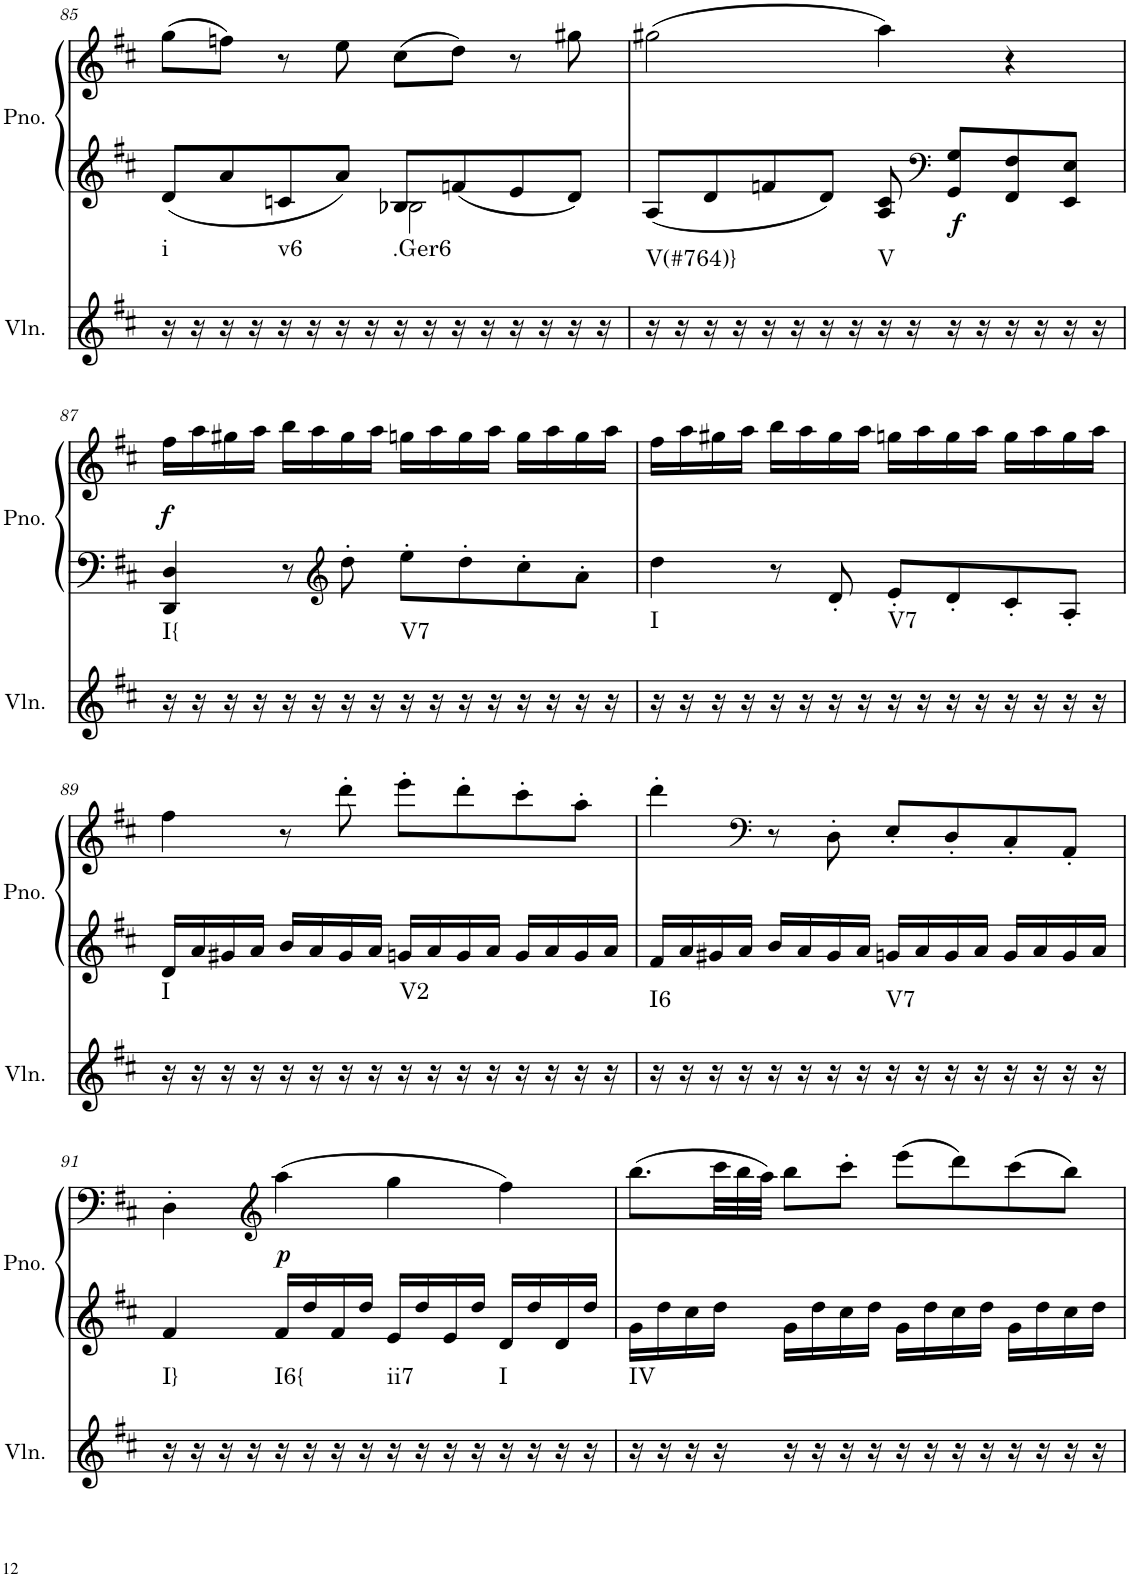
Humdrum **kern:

**kern	**harte	**kern	**kern	**dynam
*part2	*part2	*part1	*part1	*part1
*staff3	*	*staff2	*staff1	*staff1/2
*I"Violin	*	*I"Piano, Piano right	*	*
*I'Vln.	*	*I'Pno.	*	*
!!LO:PB:g=z
*clefG2	*	*clefG2	*clefG2	*
*k[f#c#]	*	*k[f#c#]	*k[f#c#]	*
*M4/4	*	*M4/4	*M4/4	*
*met(c)	*	*met(c)	*met(c)	*
=85	=85	=85	=85	=85
*	*	*^	*	*
!	!LO:H:kt=i	!	!	!	!
16r	N	8d/L	2ryy	(8gg\L	.
16r	.	.	.	.	.
16r	.	8a/	.	8ffn\J)	.
16r	.	.	.	.	.
!	!LO:H:kt=v6	!	!	!	!
16r	N	8cn/	.	8r	.
16r	.	.	.	.	.
16r	.	8a/J	.	8ee\	.
16r	.	.	.	.	.
!	!LO:H:kt=.Ger6	!	!	!	!
16r	N	8B-X/L	2B-\	(8cc#\L	.
16r	.	.	.	.	.
16r	.	8fn/	.	8dd\J)	.
16r	.	.	.	.	.
16r	.	8e/	.	8r	.
16r	.	.	.	.	.
16r	.	8d/J	.	8gg#X\	.
16r	.	.	.	.	.
*	*	*v	*v	*	*
=86	=86	=86	=86	=86
!	!LO:H:kt=V(#764)}	!	!	!
16r	N	8A/L	(2gg#X\	.
16r	.	.	.	.
16r	.	8d/	.	.
16r	.	.	.	.
16r	.	8fn/	.	.
16r	.	.	.	.
16r	.	8d/J	.	.
16r	.	.	.	.
!	!LO:H:kt=V	!	!	!
16r	N	8A/ 8c#/	4aa\)	.
16r	.	.	.	.
*	*	*clefF4	*	*
!	!	!	!	!LO:DY:b=2
16r	.	8GG/ 8G/L	.	f
16r	.	.	.	.
16r	.	8FF#/ 8F#/	4r	.
16r	.	.	.	.
16r	.	8EE/ 8E/J	.	.
16r	.	.	.	.
!!LO:LB:g=z
=87	=87	=87	=87	=87
!	!LO:H:kt=I{	!	!	!LO:DY:b
16r	N	4DD/ 4D/	16ff#\LL	f
16r	.	.	16aa\	.
16r	.	.	16gg#X\	.
16r	.	.	16aa\JJ	.
16r	.	8r	16bb\LL	.
16r	.	.	16aa\	.
*	*	*clefG2	*	*
16r	.	8dd'\	16gg#\	.
16r	.	.	16aa\JJ	.
!	!LO:H:kt=V7	!	!	!
16r	N	8ee'\L	16ggn\LL	.
16r	.	.	16aa\	.
16r	.	8dd'\	16gg\	.
16r	.	.	16aa\JJ	.
16r	.	8cc#'\	16gg\LL	.
16r	.	.	16aa\	.
16r	.	8a'\J	16gg\	.
16r	.	.	16aa\JJ	.
=88	=88	=88	=88	=88
!	!LO:H:kt=I	!	!	!
16r	N	4dd\	16ff#\LL	.
16r	.	.	16aa\	.
16r	.	.	16gg#X\	.
16r	.	.	16aa\JJ	.
16r	.	8r	16bb\LL	.
16r	.	.	16aa\	.
16r	.	8d'/	16gg#\	.
16r	.	.	16aa\JJ	.
!	!LO:H:kt=V7	!	!	!
16r	N	8e'/L	16ggn\LL	.
16r	.	.	16aa\	.
16r	.	8d'/	16gg\	.
16r	.	.	16aa\JJ	.
16r	.	8c#'/	16gg\LL	.
16r	.	.	16aa\	.
16r	.	8A'/J	16gg\	.
16r	.	.	16aa\JJ	.
!!LO:LB:g=z
=89	=89	=89	=89	=89
!	!LO:H:kt=I	!	!	!
16r	N	16d/LL	4ff#\	.
16r	.	16a/	.	.
16r	.	16g#X/	.	.
16r	.	16a/JJ	.	.
16r	.	16b/LL	8r	.
16r	.	16a/	.	.
16r	.	16g#/	8ddd'\	.
16r	.	16a/JJ	.	.
!	!LO:H:kt=V2	!	!	!
16r	N	16gn/LL	8eee'\L	.
16r	.	16a/	.	.
16r	.	16g/	8ddd'\	.
16r	.	16a/JJ	.	.
16r	.	16g/LL	8ccc#'\	.
16r	.	16a/	.	.
16r	.	16g/	8aa'\J	.
16r	.	16a/JJ	.	.
=90	=90	=90	=90	=90
!	!LO:H:kt=I6	!	!	!
16r	N	16f#/LL	4ddd'\	.
16r	.	16a/	.	.
16r	.	16g#X/	.	.
16r	.	16a/JJ	.	.
*	*	*	*clefF4	*
16r	.	16b/LL	8r	.
16r	.	16a/	.	.
16r	.	16g#/	8D'\	.
16r	.	16a/JJ	.	.
!	!LO:H:kt=V7	!	!	!
16r	N	16gn/LL	8E'/L	.
16r	.	16a/	.	.
16r	.	16g/	8D'/	.
16r	.	16a/JJ	.	.
16r	.	16g/LL	8C#'/	.
16r	.	16a/	.	.
16r	.	16g/	8AA'/J	.
16r	.	16a/JJ	.	.
!!LO:LB:g=z
=91	=91	=91	=91	=91
!	!LO:H:kt=I}	!	!	!
16r	N	4f#/	4D'\	.
16r	.	.	.	.
16r	.	.	.	.
16r	.	.	.	.
*	*	*	*clefG2	*
!	!LO:H:kt=I6{	!	!	!LO:DY:b
16r	N	16f#/LL	(4aa\	p
16r	.	16dd/	.	.
16r	.	16f#/	.	.
16r	.	16dd/JJ	.	.
!	!LO:H:kt=ii7	!	!	!
16r	N	16e/LL	4gg\	.
16r	.	16dd/	.	.
16r	.	16e/	.	.
16r	.	16dd/JJ	.	.
!	!LO:H:kt=I	!	!	!
16r	N	16d/LL	4ff#\)	.
16r	.	16dd/	.	.
16r	.	16d/	.	.
16r	.	16dd/JJ	.	.
=92	=92	=92	=92	=92
!	!LO:H:kt=IV	!	!	!
16r	N	16g\LL	(8.bb\L	.
16r	.	16dd\	.	.
16r	.	16cc#\	.	.
*	*	*	*Xbrackettup	*
16r	.	16dd\JJ	48ccc#\LL	.
.	.	.	48bb\	.
.	.	.	48aa\JJJ)	.
16r	.	16g\LL	8bb\L	.
16r	.	16dd\	.	.
16r	.	16cc#\	8ccc#'\J	.
16r	.	16dd\JJ	.	.
16r	.	16g\LL	(8eee\L	.
16r	.	16dd\	.	.
16r	.	16cc#\	8ddd\)	.
16r	.	16dd\JJ	.	.
16r	.	16g\LL	(8ccc#\	.
16r	.	16dd\	.	.
16r	.	16cc#\	8bb\J)	.
16r	.	16dd\JJ	.	.
=	=	=	=	=
*-	*-	*-	*-	*-
